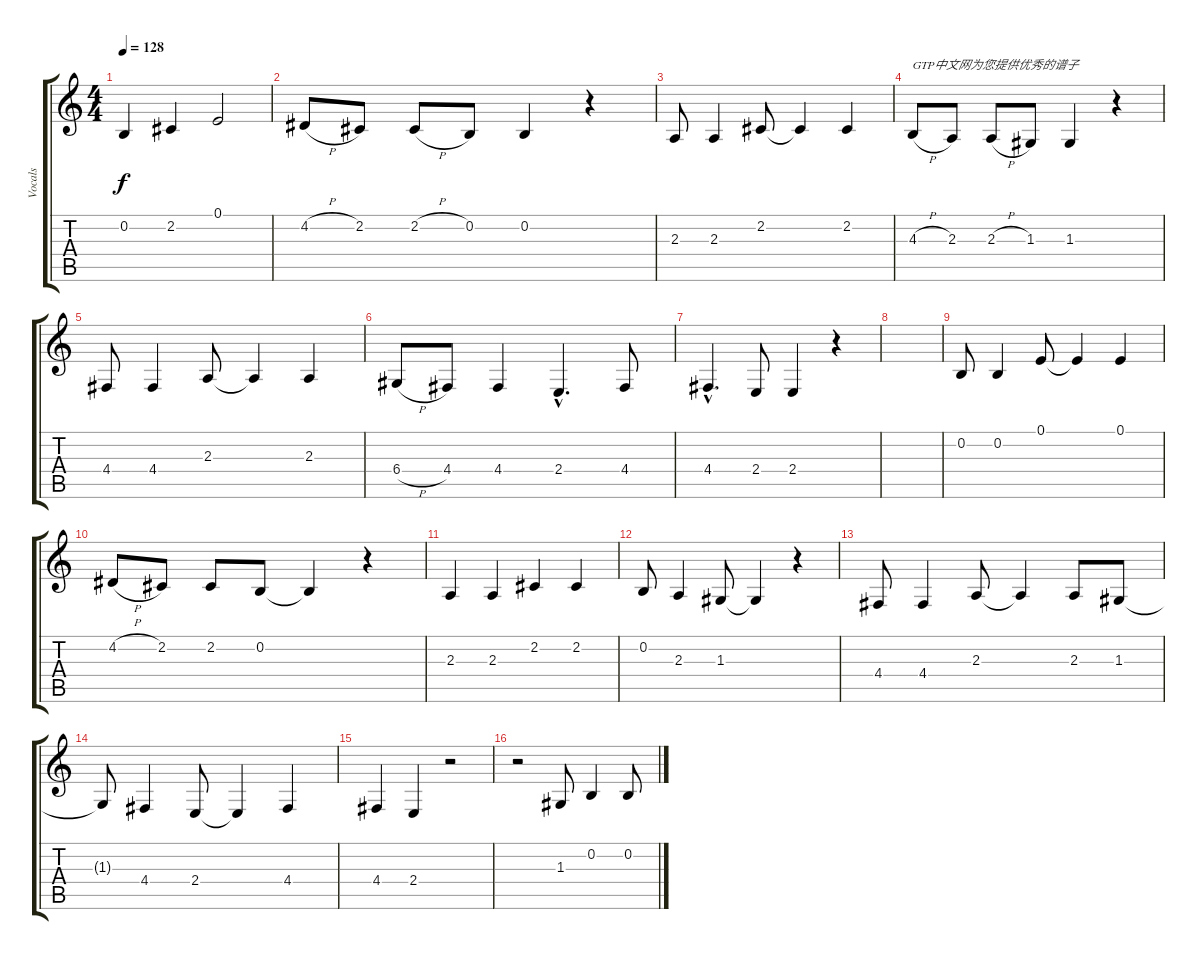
\track ("Vocals" "Vocals") {instrument altosax}
\staff {score tabs}
\tuning (E4 B3 G3 D3 A2 E2) {hide}
\ts (4 4)
\tempo 128
\clef g2
\ks c
0.2.4{dy f instrument altosax} 2.2.4 0.1.2 |
4.2{h}.8 2.2.8 2.2{h}.8 0.2.8 0.2.4 r.4 |
2.3.8 2.3.4 2.2.8 2.2{t}.4 2.2.4 |
4.3{h}.8{txt "GTP中文网为您提供优秀的谱子"} 2.3.8 2.3{h}.8 1.3.8 1.3.4 r.4 |
4.4.8 4.4.4 2.3.8 2.3{t}.4 2.3.4 |
6.4{h}.8 4.4.8 4.4.4 2.4{hac}.4{d} 4.4.8 |
4.4{hac}.4{d} 2.4.8 2.4.4 r.4 |
|
0.2.8 0.2.4 0.1.8 0.1{t}.4 0.1.4 |
4.2{h}.8 2.2.8 2.2.8 0.2.8 0.2{t}.4 r.4 |
2.3.4 2.3.4 2.2.4 2.2.4 |
0.2.8 2.3.4 1.3.8 1.3{t}.4 r.4 |
4.4.8 4.4.4 2.3.8 2.3{t}.4 2.3.8 1.3.8 |
1.3{t}.8 4.4.4 2.4.8 2.4{t}.4 4.4.4 |
4.4.4 2.4.4 r.2 |
r.2 1.3.8 0.2.4 0.2.8
